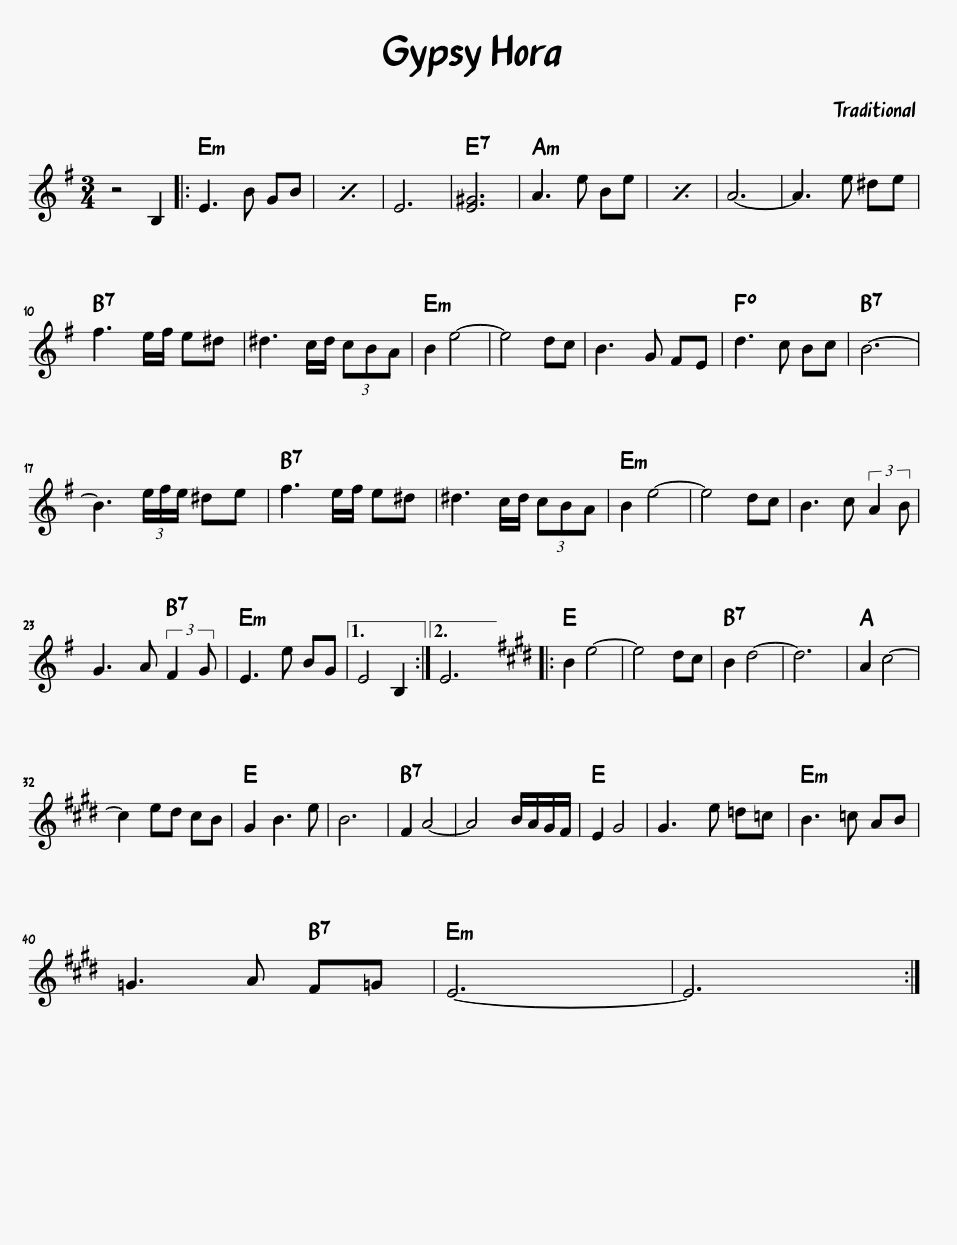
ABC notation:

X:1
L:1/8
M:3/4
I:linebreak $
K:G
V:1 treble
V:1
 z4 B,2 |: E3 B GB | x6 | E6 | [E^G]6 | %5
 A3 e Be | x6 | A6- | A3 e ^de |$ f3 e/f/ e^d | %10
 ^d3 c/d/ (3cBA | B2 e4- | e4 dc | B3 G FE | d3 c Bc | %15
 B6- |$ B3 (3e/f/e/ ^de | f3 e/f/ e^d | ^d3 c/d/ (3cBA | B2 e4- | %20
 e4 dc | B3 c (3:2:2A2 B |$ G3 A (3:2:2F2 G | E3 e BG |1 E4 B,2 :|2 %25
 E6 |:[K:E] B2 e4- | e4 dc | B2 d4- | d6 | %30
 A2 c4- |$ c2 ed cB | G2 B3 e | B6 | F2 A4- | %35
 A4 B/A/G/F/ | E2 G4 | G3 e =d=c | B3 =c AB |$ =G3 A F=G | %40
 E6- | E6 :| %42
